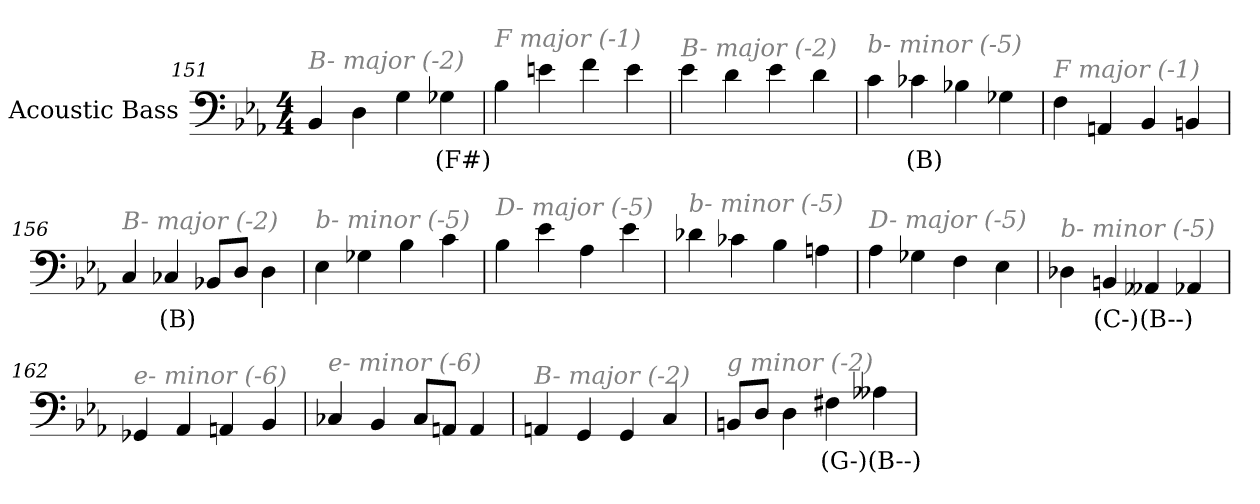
**kern	**text
*part1	*part1
*staff1	*staff1
*I"Acoustic Bass	*
*clefF4	*
*ITrd7c12	*
*k[b-e-a-]	*
*E-:	*
*M4/4	*
=151	=151
!LO:TX:i:color=#808080:t=B- major (-2)	!
4BBB-	.
4DD	.
4GG	.
4GG-Xi	(F#)
=152	=152
!LO:TX:i:color=#808080:t=F major (-1)	!
4BB-	.
4En	.
4F	.
4E	.
=153	=153
!LO:TX:i:color=#808080:t=B- major (-2)	!
4E-	.
4D	.
4E-	.
4D	.
=154	=154
!LO:TX:i:color=#808080:t=b- minor (-5)	!
4C	.
4C-Xi	(B)
4BB-X	.
4GG-X	.
=155	=155
!LO:TX:i:color=#808080:t=F major (-1)	!
4FF	.
4AAAn	.
4BBB-	.
4BBBn	.
=156	=156
!LO:TX:i:color=#808080:t=B- major (-2)	!
4CC	.
4CC-Xi	(B)
8BBB-XL	.
8DDJ	.
4DD	.
=157	=157
!LO:TX:i:color=#808080:t=b- minor (-5)	!
4EE-	.
4GG-X	.
4BB-	.
4C	.
=158	=158
!LO:TX:i:color=#808080:t=D- major (-5)	!
4BB-	.
4E-	.
4AA-	.
4E-	.
=159	=159
!LO:TX:i:color=#808080:t=b- minor (-5)	!
4D-X	.
4C-X	.
4BB-	.
4AAn	.
=160	=160
!LO:TX:i:color=#808080:t=D- major (-5)	!
4AA-	.
4GG-X	.
4FF	.
4EE-	.
=161	=161
!LO:TX:i:color=#808080:t=b- minor (-5)	!
4DD-X	.
4BBBni	(C-)
4AAA--Xi	(B--)
4AAA-	.
=162	=162
!LO:TX:i:color=#808080:t=e- minor (-6)	!
4GGG-X	.
4AAA-	.
4AAAn	.
4BBB-	.
=163	=163
!LO:TX:i:color=#808080:t=e- minor (-6)	!
4CC-X	.
4BBB-	.
8CC-L	.
8AAAnJ	.
4AAA	.
=164	=164
!LO:TX:i:color=#808080:t=B- major (-2)	!
4AAAn	.
4GGG	.
4GGG	.
4CC	.
=165	=165
!LO:TX:i:color=#808080:t=g minor (-2)	!
8BBBnL	.
8DDJ	.
4DD	.
4FF#Xi	(G-)
4AA--Xi	(B--)
=	=
*-	*-
